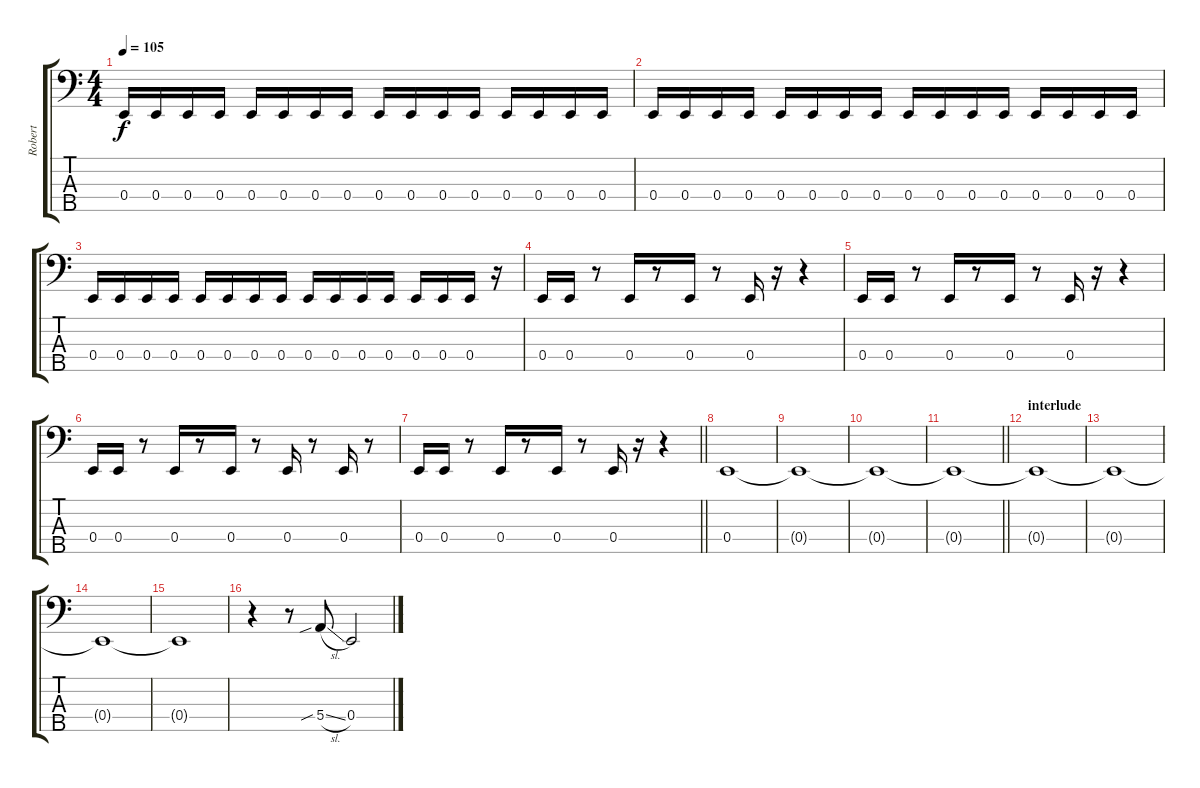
\track ("Robert" "Robert") {instrument electricbassfinger}
\staff {score tabs}
\tuning (G2 D2 A1 E1 B0) {hide}
\ts (4 4)
\tempo 105
\clef f4
\ks c
0.4.16{dy f} 0.4.16 0.4.16 0.4.16 0.4.16 0.4.16 0.4.16 0.4.16 0.4.16 0.4.16 0.4.16 0.4.16 0.4.16 0.4.16 0.4.16 0.4.16 |
0.4.16 0.4.16 0.4.16 0.4.16 0.4.16 0.4.16 0.4.16 0.4.16 0.4.16 0.4.16 0.4.16 0.4.16 0.4.16 0.4.16 0.4.16 0.4.16 |
0.4.16 0.4.16 0.4.16 0.4.16 0.4.16 0.4.16 0.4.16 0.4.16 0.4.16 0.4.16 0.4.16 0.4.16 0.4.16 0.4.16 0.4.16 r.16 |
0.4.16 0.4.16 r.8 0.4.16 r.8 0.4.16 r.8 0.4.16 r.16 r.4 |
0.4.16 0.4.16 r.8 0.4.16 r.8 0.4.16 r.8 0.4.16 r.16 r.4 |
0.4.16 0.4.16 r.8 0.4.16 r.8 0.4.16 r.8 0.4.16 r.8 0.4.16 r.8 |
\barLineRight lightlight
0.4.16 0.4.16 r.8 0.4.16 r.8 0.4.16 r.8 0.4.16 r.16 r.4 |
0.4.1 |
0.4{t}.1 |
0.4{t}.1 |
\barLineRight lightlight
0.4{t}.1 |
\section ("" "interlude")
0.4{t}.1 |
0.4{t}.1 |
0.4{t}.1 |
0.4{t}.1 |
r.4 r.8 5.4{sib sl}.8 0.4.2
